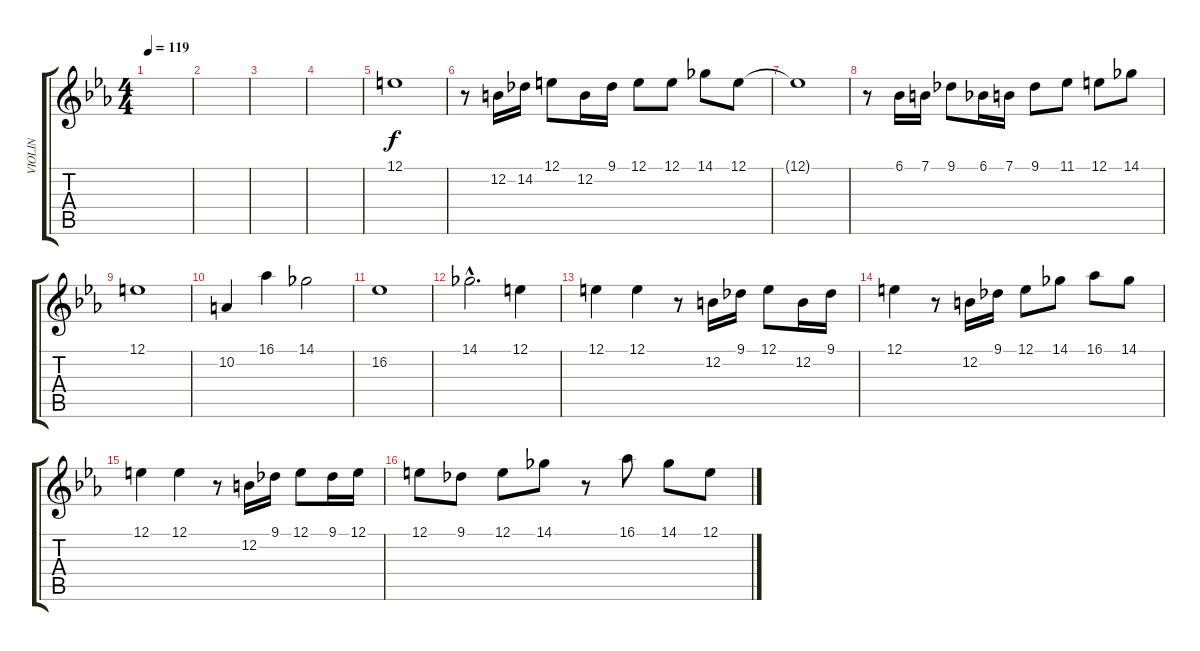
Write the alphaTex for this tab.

\track ("VIOLIN" "VIOLIN") {instrument violin}
\staff {score tabs}
\tuning (E4 B3 G3 D3 A2 E2) {hide}
\ts (4 4)
\tempo 119
\clef g2
\ks eb
|
|
|
|
12.1.1 |
r.8 12.2.16 14.2.16 12.1.8 12.2.16 9.1.16 12.1.8 12.1.8 14.1.8 12.1.8 |
12.1{t}.1 |
r.8 6.1.16 7.1.16 9.1.8 6.1.16 7.1.16 9.1.8 11.1.8 12.1.8 14.1.8 |
12.1.1 |
10.2.4 16.1.4 14.1.2 |
16.2.1 |
14.1{hac}.2{d} 12.1.4 |
12.1.4 12.1.4 r.8 12.2.16 9.1.16 12.1.8 12.2.16 9.1.16 |
12.1.4 r.8 12.2.16 9.1.16 12.1.8 14.1.8 16.1.8 14.1.8 |
12.1.4 12.1.4 r.8 12.2.16 9.1.16 12.1.8 9.1.16 12.1.16 |
12.1.8 9.1.8 12.1.8 14.1.8 r.8 16.1.8 14.1.8 12.1.8
